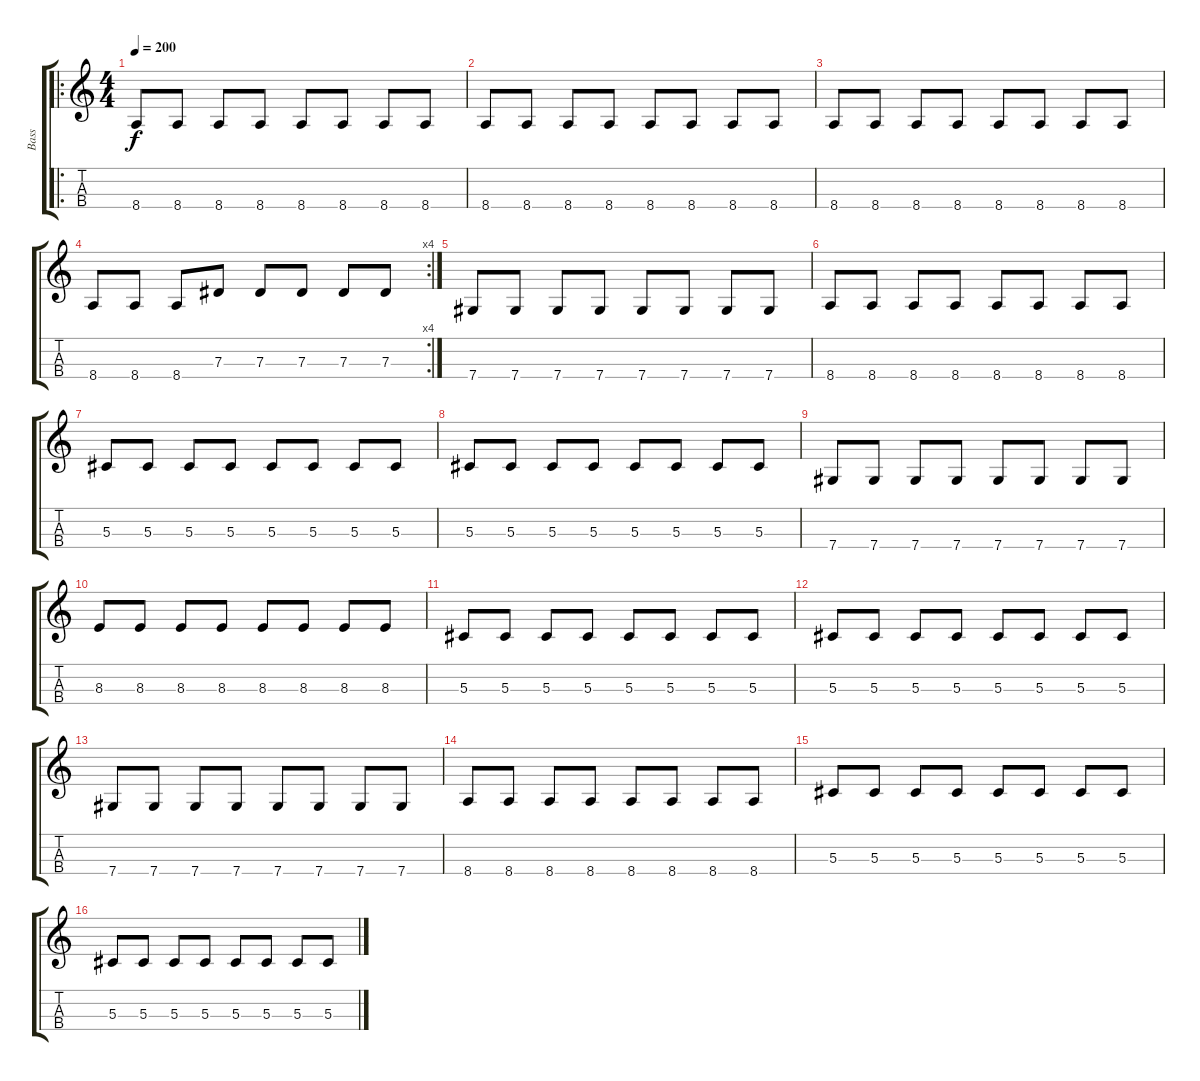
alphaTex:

\track ("Bass" "Bass") {instrument electricbasspick}
\staff {score tabs}
\tuning (Gb3 Db3 Ab2 Db2) {hide}
\ro
\ts (4 4)
\tempo 200
\clef g2
\ks c
8.4.8{dy f} 8.4.8 8.4.8 8.4.8 8.4.8 8.4.8 8.4.8 8.4.8 |
8.4.8 8.4.8 8.4.8 8.4.8 8.4.8 8.4.8 8.4.8 8.4.8 |
8.4.8 8.4.8 8.4.8 8.4.8 8.4.8 8.4.8 8.4.8 8.4.8 |
\rc 4
8.4.8 8.4.8 8.4.8 7.3.8 7.3.8 7.3.8 7.3.8 7.3.8 |
7.4.8 7.4.8 7.4.8 7.4.8 7.4.8 7.4.8 7.4.8 7.4.8 |
8.4.8 8.4.8 8.4.8 8.4.8 8.4.8 8.4.8 8.4.8 8.4.8 |
5.3.8 5.3.8 5.3.8 5.3.8 5.3.8 5.3.8 5.3.8 5.3.8 |
5.3.8 5.3.8 5.3.8 5.3.8 5.3.8 5.3.8 5.3.8 5.3.8 |
7.4.8 7.4.8 7.4.8 7.4.8 7.4.8 7.4.8 7.4.8 7.4.8 |
8.3.8 8.3.8 8.3.8 8.3.8 8.3.8 8.3.8 8.3.8 8.3.8 |
5.3.8 5.3.8 5.3.8 5.3.8 5.3.8 5.3.8 5.3.8 5.3.8 |
5.3.8 5.3.8 5.3.8 5.3.8 5.3.8 5.3.8 5.3.8 5.3.8 |
7.4.8 7.4.8 7.4.8 7.4.8 7.4.8 7.4.8 7.4.8 7.4.8 |
8.4.8 8.4.8 8.4.8 8.4.8 8.4.8 8.4.8 8.4.8 8.4.8 |
5.3.8 5.3.8 5.3.8 5.3.8 5.3.8 5.3.8 5.3.8 5.3.8 |
5.3.8 5.3.8 5.3.8 5.3.8 5.3.8 5.3.8 5.3.8 5.3.8
